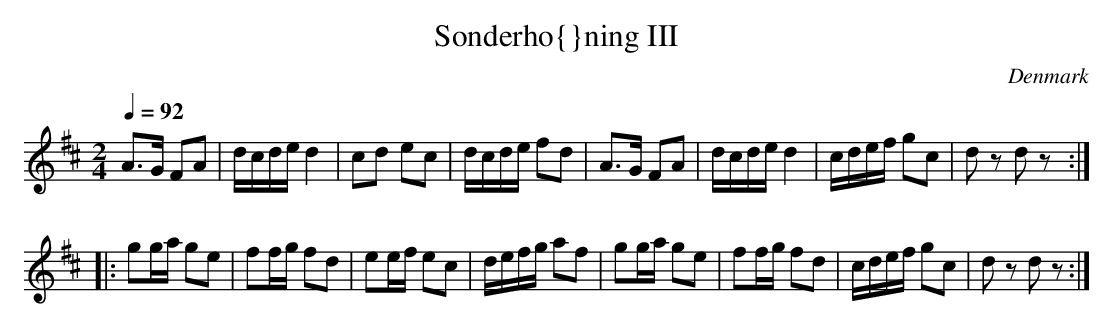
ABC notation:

X:1
T:Sonderh\o{}ning III
Q:1/4=92
M:2/4
L:1/8
O:Denmark
K:D
A>G FA| d/c/d/e/ d2| cd ec| d/c/d/e/ fd|\
A>G FA| d/c/d/e/ d2| c/d/e/f/ gc| dz dz:|
|:\
gg/a/ ge| ff/g/ fd| ee/f/ ec| d/e/f/g/ af|\
gg/a/ ge| ff/g/ fd| c/d/e/f/ gc| dz dz:|
